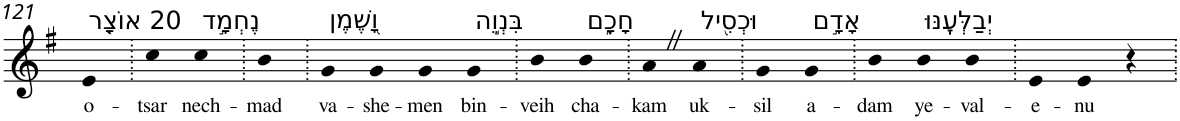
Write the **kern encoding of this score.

**kern	**text
*part1	*part1
*staff1	*staff1
*I"Piano	*
*I'Pno	*
!!LO:PB:g=z
*clefG2	*
*k[f#]	*
*G:	*
=121	=121
!LO:TX:a:t=20 אוֹצָ֤ר	!
!	!LO:LY:b
4e	o-
=122.	=122.
!	!LO:LY:b
4cc	-tsar
!LO:TX:a:t=נֶחְמָ֣ד	!
!	!LO:LY:b
4cc	nech-
=123.	=123.
!	!LO:LY:b
4b	-mad
=124.	=124.
!LO:TX:a:t=וָ֭שֶׁמֶן	!
!	!LO:LY:b
4g	va-
!	!LO:LY:b
4g	-she-
!	!LO:LY:b
4g	-men
!LO:TX:a:t=בִּנְוֵ֣ה	!
!	!LO:LY:b
4g	bin-
=125.	=125.
!	!LO:LY:b
4b	-veih
!LO:TX:a:t=חָכָ֑ם	!
!	!LO:LY:b
4b	cha-
=126.	=126.
!	!LO:LY:b
4aZ	-kam
!LO:TX:a:t=וּכְסִ֖יל	!
!	!LO:LY:b
4a	uk-
=127.	=127.
!	!LO:LY:b
4g	-sil
!LO:TX:a:t=אָדָ֣ם	!
!	!LO:LY:b
4g	a-
=128.	=128.
!	!LO:LY:b
4b	-dam
!LO:TX:a:t=יְבַלְּעֶֽנּוּ	!
!	!LO:LY:b
4b	ye-
!	!LO:LY:b
4b	-val-
=129.	=129.
!	!LO:LY:b
4e	-e-
!	!LO:LY:b
4e	-nu
4r	.
=.	=.
*-	*-
